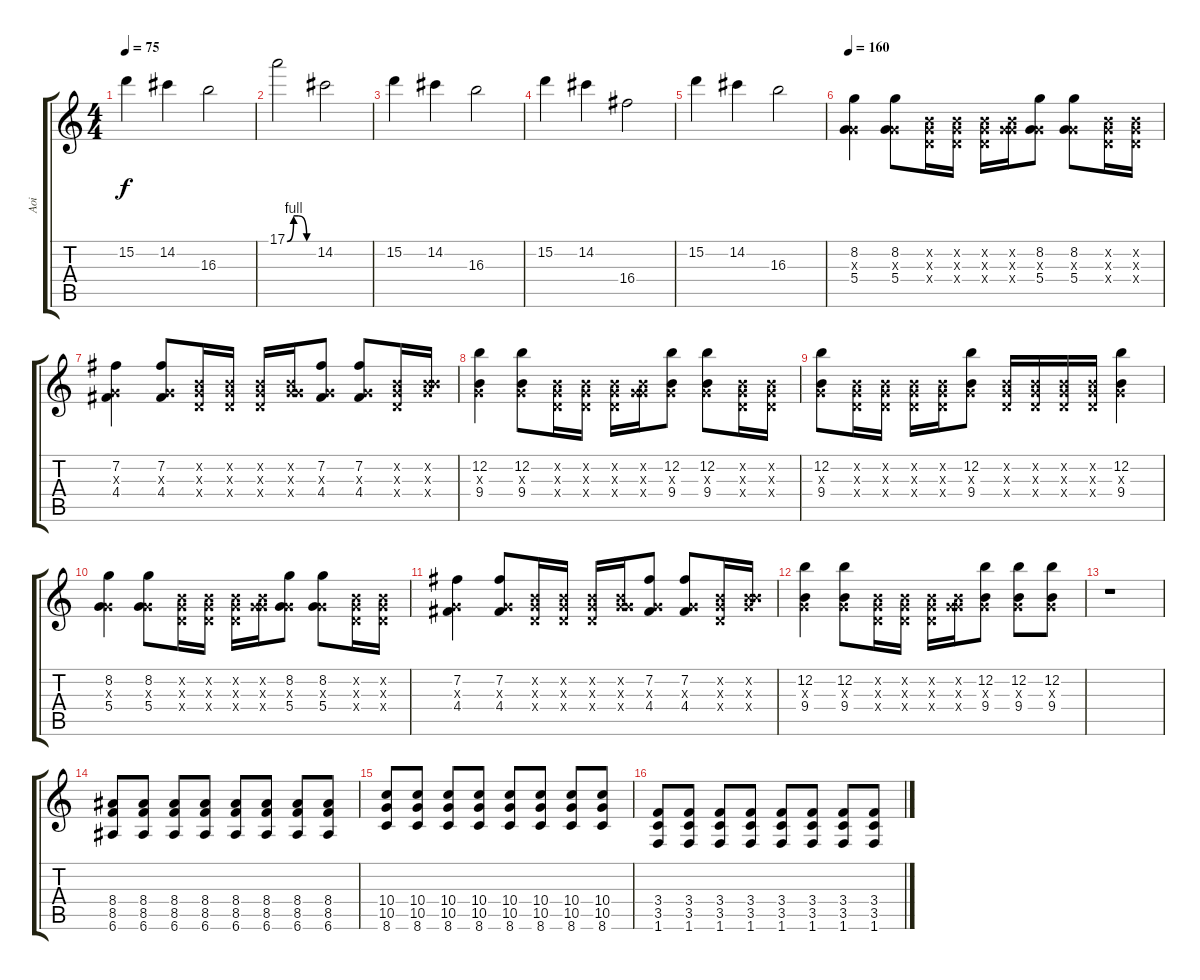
\track ("Aoi" "Aoi") {instrument overdrivenguitar}
\staff {score tabs}
\tuning (E4 B3 G3 D3 A2 E2) {hide}
\ts (4 4)
\tempo 75
\clef g2
\ks c
15.2.4{dy f} 14.2.4 16.3.2 |
17.1{be (custom 0 0 15 4 25 4 45 0 60 0)}.2 14.2.2 |
15.2.4 14.2.4 16.3.2 |
15.2.4 14.2.4 16.4.2 |
15.2.4 14.2.4 16.3.2 |
\tempo 160
(8.2 0.3{x} 5.4).4 (8.2 0.3{x} 5.4).8 (0.2{x} 0.3{x} 0.4{x}).16 (0.2{x} 0.3{x} 0.4{x}).16 (0.2{x} 0.3{x} 0.4{x}).16 (0.2{x} 0.3{x} 5.4{x}).16 (8.2 0.3{x} 5.4).8 (8.2 0.3{x} 5.4).8 (0.2{x} 0.3{x} 0.4{x}).16 (0.2{x} 0.3{x} 0.4{x}).16 |
(7.2 0.3{x} 4.4).4 (7.2 0.3{x} 4.4).8 (0.2{x} 0.3{x} 0.4{x}).16 (0.2{x} 0.3{x} 0.4{x}).16 (0.2{x} 0.3{x} 0.4{x}).16 (0.2{x} 0.3{x} 5.4{x}).16 (7.2 0.3{x} 4.4).8 (7.2 0.3{x} 4.4).8 (0.2{x} 0.3{x} 0.4{x}).16 (0.2{x} 0.3{x} 9.4{x}).16 |
(12.2 0.3{x} 9.4).4 (12.2 0.3{x} 9.4).8 (0.2{x} 0.3{x} 0.4{x}).16 (0.2{x} 0.3{x} 0.4{x}).16 (0.2{x} 0.3{x} 0.4{x}).16 (0.2{x} 0.3{x} 5.4{x}).16 (12.2 0.3{x} 9.4).8 (12.2 0.3{x} 9.4).8 (0.2{x} 0.3{x} 0.4{x}).16 (0.2{x} 0.3{x} 0.4{x}).16 |
(12.2 0.3{x} 9.4).8 (0.2{x} 0.3{x} 0.4{x}).16 (0.2{x} 0.3{x} 0.4{x}).16 (0.2{x} 0.3{x} 0.4{x}).16 (0.2{x} 0.3{x} 0.4{x}).16 (12.2 0.3{x} 9.4).8 (0.2{x} 0.3{x} 0.4{x}).16 (0.2{x} 0.3{x} 0.4{x}).16 (0.2{x} 0.3{x} 0.4{x}).16 (0.2{x} 0.3{x} 0.4{x}).16 (12.2 0.3{x} 9.4).4 |
(8.2 0.3{x} 5.4).4 (8.2 0.3{x} 5.4).8 (0.2{x} 0.3{x} 0.4{x}).16 (0.2{x} 0.3{x} 0.4{x}).16 (0.2{x} 0.3{x} 0.4{x}).16 (0.2{x} 0.3{x} 5.4{x}).16 (8.2 0.3{x} 5.4).8 (8.2 0.3{x} 5.4).8 (0.2{x} 0.3{x} 0.4{x}).16 (0.2{x} 0.3{x} 0.4{x}).16 |
(7.2 0.3{x} 4.4).4 (7.2 0.3{x} 4.4).8 (0.2{x} 0.3{x} 0.4{x}).16 (0.2{x} 0.3{x} 0.4{x}).16 (0.2{x} 0.3{x} 0.4{x}).16 (0.2{x} 0.3{x} 5.4{x}).16 (7.2 0.3{x} 4.4).8 (7.2 0.3{x} 4.4).8 (0.2{x} 0.3{x} 0.4{x}).16 (0.2{x} 0.3{x} 9.4{x}).16 |
(12.2 0.3{x} 9.4).4 (12.2 0.3{x} 9.4).8 (0.2{x} 0.3{x} 0.4{x}).16 (0.2{x} 0.3{x} 0.4{x}).16 (0.2{x} 0.3{x} 0.4{x}).16 (0.2{x} 0.3{x} 5.4{x}).16 (12.2 0.3{x} 9.4).8 (12.2 0.3{x} 9.4).8 (12.2 0.3{x} 9.4).8 |
r.1 |
(8.4 8.5 6.6).8 (8.4 8.5 6.6).8 (8.4 8.5 6.6).8 (8.4 8.5 6.6).8 (8.4 8.5 6.6).8 (8.4 8.5 6.6).8 (8.4 8.5 6.6).8 (8.4 8.5 6.6).8 |
(10.4 10.5 8.6).8 (10.4 10.5 8.6).8 (10.4 10.5 8.6).8 (10.4 10.5 8.6).8 (10.4 10.5 8.6).8 (10.4 10.5 8.6).8 (10.4 10.5 8.6).8 (10.4 10.5 8.6).8 |
(3.4 3.5 1.6).8 (3.4 3.5 1.6).8 (3.4 3.5 1.6).8 (3.4 3.5 1.6).8 (3.4 3.5 1.6).8 (3.4 3.5 1.6).8 (3.4 3.5 1.6).8 (3.4 3.5 1.6).8
